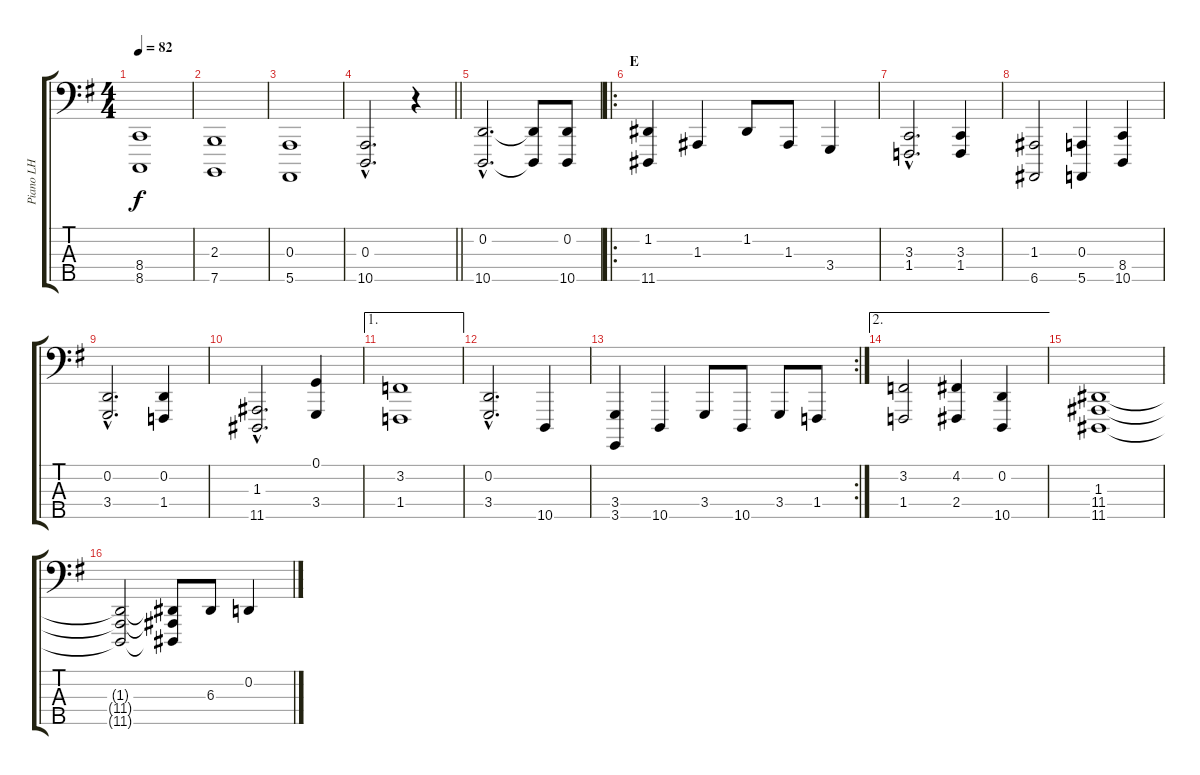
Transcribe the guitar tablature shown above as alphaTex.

\track ("Piano LH" "Piano LH") {instrument acousticgrandpiano}
\staff {score tabs}
\tuning (G2 D2 A1 E1 E0) {hide}
\ts (4 4)
\tempo 82
\clef f4
\ks g
(8.4 8.5).1{dy f} |
(2.3 7.5).1 |
(0.3 5.5).1 |
\barLineRight lightlight
(0.3{hac} 10.5{hac}).2{d} r.4 |
\section ("" "")
(0.2{hac} 10.5{hac}).2{d} (0.2{t} 10.5{t}).8 (0.2 10.5).8 |
\ro
\section ("" "E")
(1.2 11.5).4 1.3.4 1.2.8 1.3.8 3.4.4 |
(3.3{hac} 1.4{hac}).2{d} (3.3 1.4).4 |
(1.3 6.5).2 (0.3 5.5).4 (8.4 10.5).4 |
(0.2{hac} 3.4{hac}).2{d} (0.2 1.4).4 |
(1.3{hac} 11.5{hac}).2{d} (0.1 3.4).4 |
\ae 1
(3.2 1.4).1 |
(0.2{hac} 3.4{hac}).2{d} 10.5.4 |
\rc 2
(3.4 3.5).4 10.5.4 3.4.8 10.5.8 3.4.8 1.4.8 |
\ae 2
(3.2 1.4).2 (4.2 2.4).4 (0.2 10.5).4 |
(1.3 11.4 11.5).1 |
(1.3{t} 11.4{t} 11.5{t}).2 (1.3{t} 11.4{t} 11.5{t}).8 6.3.8 0.2.4
